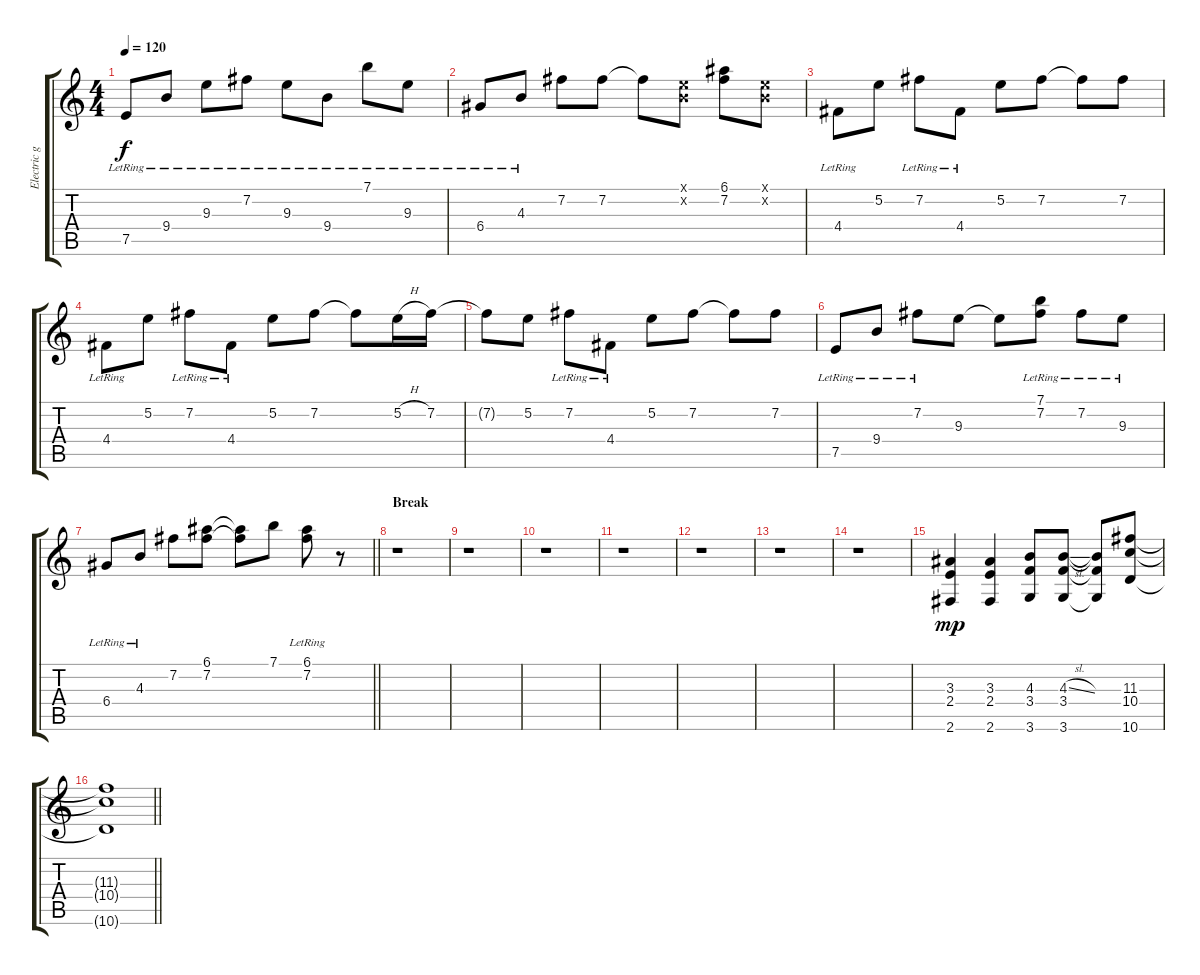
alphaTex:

\track ("Electric guitar" "Electric g") {instrument electricguitarclean}
\staff {score tabs}
\tuning (E4 B3 G3 D3 A2 E2) {hide}
\ts (4 4)
\tempo 120
\clef g2
\ks c
7.5{lr}.8{dy f} 9.4{lr}.8 9.3{lr}.8 7.2{lr}.8 9.3{lr}.8 9.4{lr}.8 7.1{lr}.8 9.3{lr}.8 |
6.4{lr}.8 4.3{lr}.8 7.2.8 7.2.8 7.2{t}.8 (0.1{x} 0.2{x}).8 (6.1 7.2).8 (0.1{x} 0.2{x}).8 |
4.4{lr}.8 5.2.8 7.2{lr}.8 4.4{lr}.8 5.2.8 7.2.8 7.2{t}.8 7.2.8 |
4.4{lr}.8 5.2.8 7.2{lr}.8 4.4{lr}.8 5.2.8 7.2.8 7.2{t}.8 5.2{h}.16 7.2.16 |
7.2{t}.8 5.2.8 7.2{lr}.8 4.4{lr}.8 5.2.8 7.2.8 7.2{t}.8 7.2.8 |
7.5{lr}.8 9.4{lr}.8 7.2{lr}.8 9.3.8 9.3{t}.8 (7.1{lr} 7.2).8 7.2{lr}.8 9.3{lr}.8 |
\barLineRight lightlight
6.4{lr}.8 4.3{lr}.8 7.2.8 (6.1 7.2).8 (6.1{t} 7.2{t}).8 7.1.8 (6.1{lr} 7.2{lr}).8 r.8 |
\section ("" "Break")
r.1 |
r.1 |
r.1 |
r.1 |
r.1 |
r.1 |
r.1 |
(3.3 2.4 2.6).4{dy mp} (3.3 2.4 2.6).4 (4.3 3.4 3.6).8 (4.3{sl} 3.4 3.6).8 (4.3{t} 3.4{t} 3.6{t}).8 (11.3 10.4 10.6).8 |
\barLineRight lightlight
(11.3{t} 10.4{t} 10.6{t}).1
